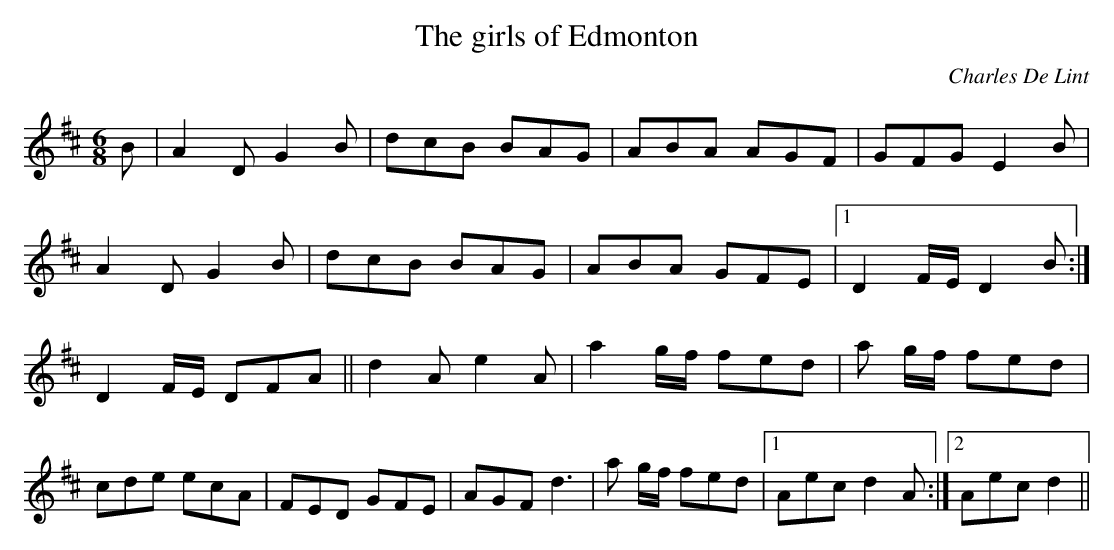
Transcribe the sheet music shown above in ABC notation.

X:1
T:The girls of Edmonton
M:6/8
L:1/8
C:Charles De Lint
K:D
B|A2DG2B|dcB BAG|ABA AGF|GFG E2B|!
A2DG2B| dcB BAG|ABA GFE|1D2F/2E/2 D2B:|!
2D2F/2E/2 DFA||d2Ae2A|a2g/2f/2 fed|a g/2f/2 fed|!
cde ecA|FED GFE|AGF d3|a g/2f/2 fed|1Aecd2A:|2Aecd2||
